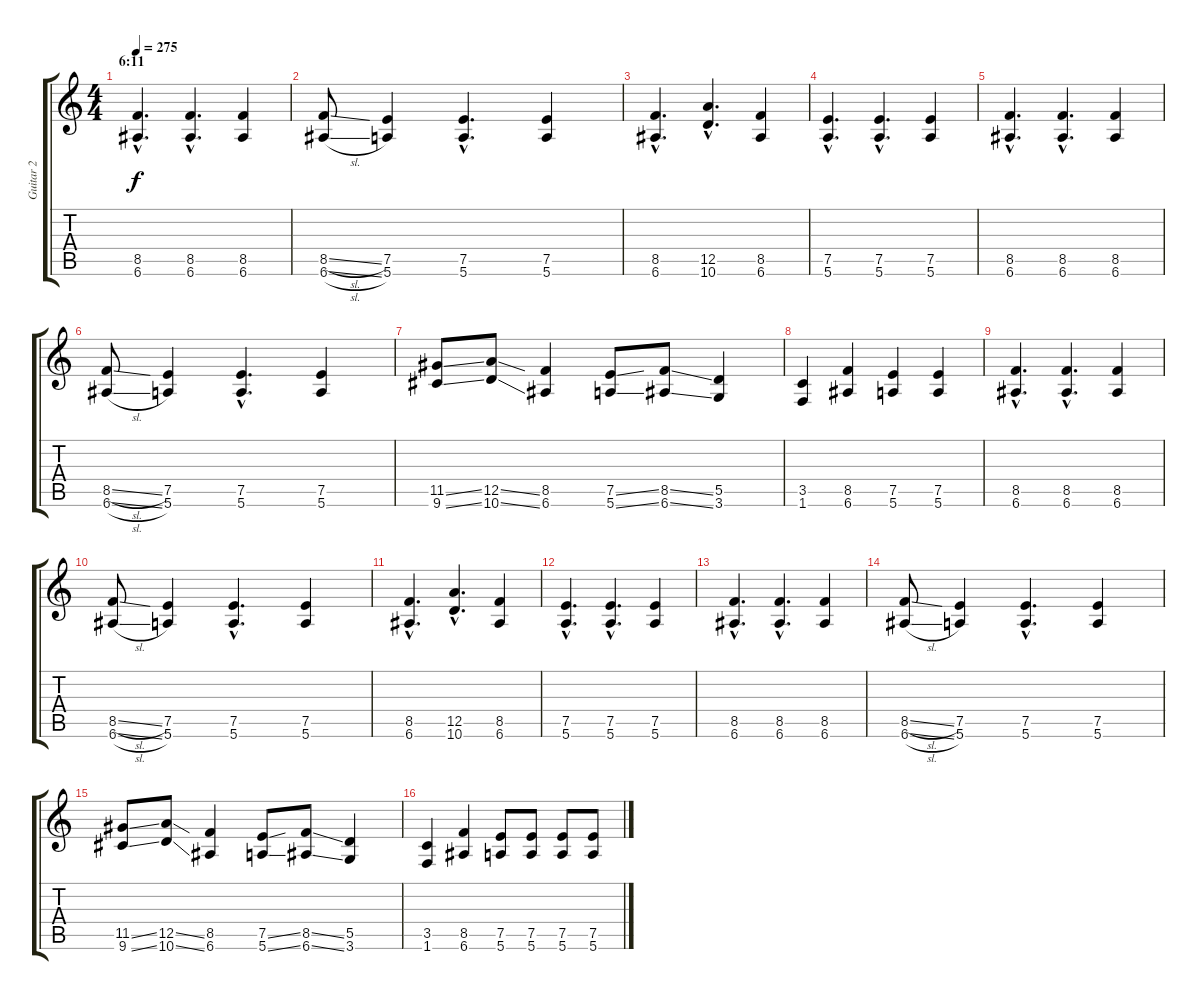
\track ("Guitar 2" "Guitar 2") {instrument distortionguitar}
\staff {score tabs}
\tuning (E4 B3 G3 D3 A2 E2) {hide}
\ts (4 4)
\section ("" "6:11")
\tempo 275
\clef g2
\ks c
(8.5{hac} 6.6{hac}).4{d dy f} (8.5{hac} 6.6{hac}).4{d} (8.5 6.6).4 |
(8.5{sl} 6.6{sl}).8 (7.5 5.6).4 (7.5{hac} 5.6{hac}).4{d} (7.5 5.6).4 |
(8.5{hac} 6.6{hac}).4{d} (12.5{hac} 10.6{hac}).4{d} (8.5 6.6).4 |
(7.5{hac} 5.6{hac}).4{d} (7.5{hac} 5.6{hac}).4{d} (7.5 5.6).4 |
(8.5{hac} 6.6{hac}).4{d} (8.5{hac} 6.6{hac}).4{d} (8.5 6.6).4 |
(8.5{sl} 6.6{sl}).8 (7.5 5.6).4 (7.5{hac} 5.6{hac}).4{d} (7.5 5.6).4 |
(11.5{ss} 9.6{ss}).8 (12.5{ss} 10.6{ss}).8 (8.5 6.6).4 (7.5{ss} 5.6{ss}).8 (8.5{ss} 6.6{ss}).8 (5.5 3.6).4 |
(3.5 1.6).4 (8.5 6.6).4 (7.5 5.6).4 (7.5 5.6).4 |
(8.5{hac} 6.6{hac}).4{d} (8.5{hac} 6.6{hac}).4{d} (8.5 6.6).4 |
(8.5{sl} 6.6{sl}).8 (7.5 5.6).4 (7.5{hac} 5.6{hac}).4{d} (7.5 5.6).4 |
(8.5{hac} 6.6{hac}).4{d} (12.5{hac} 10.6{hac}).4{d} (8.5 6.6).4 |
(7.5{hac} 5.6{hac}).4{d} (7.5{hac} 5.6{hac}).4{d} (7.5 5.6).4 |
(8.5{hac} 6.6{hac}).4{d} (8.5{hac} 6.6{hac}).4{d} (8.5 6.6).4 |
(8.5{sl} 6.6{sl}).8 (7.5 5.6).4 (7.5{hac} 5.6{hac}).4{d} (7.5 5.6).4 |
(11.5{ss} 9.6{ss}).8 (12.5{ss} 10.6{ss}).8 (8.5 6.6).4 (7.5{ss} 5.6{ss}).8 (8.5{ss} 6.6{ss}).8 (5.5 3.6).4 |
(3.5 1.6).4 (8.5 6.6).4 (7.5 5.6).8 (7.5 5.6).8 (7.5 5.6).8 (7.5 5.6).8
